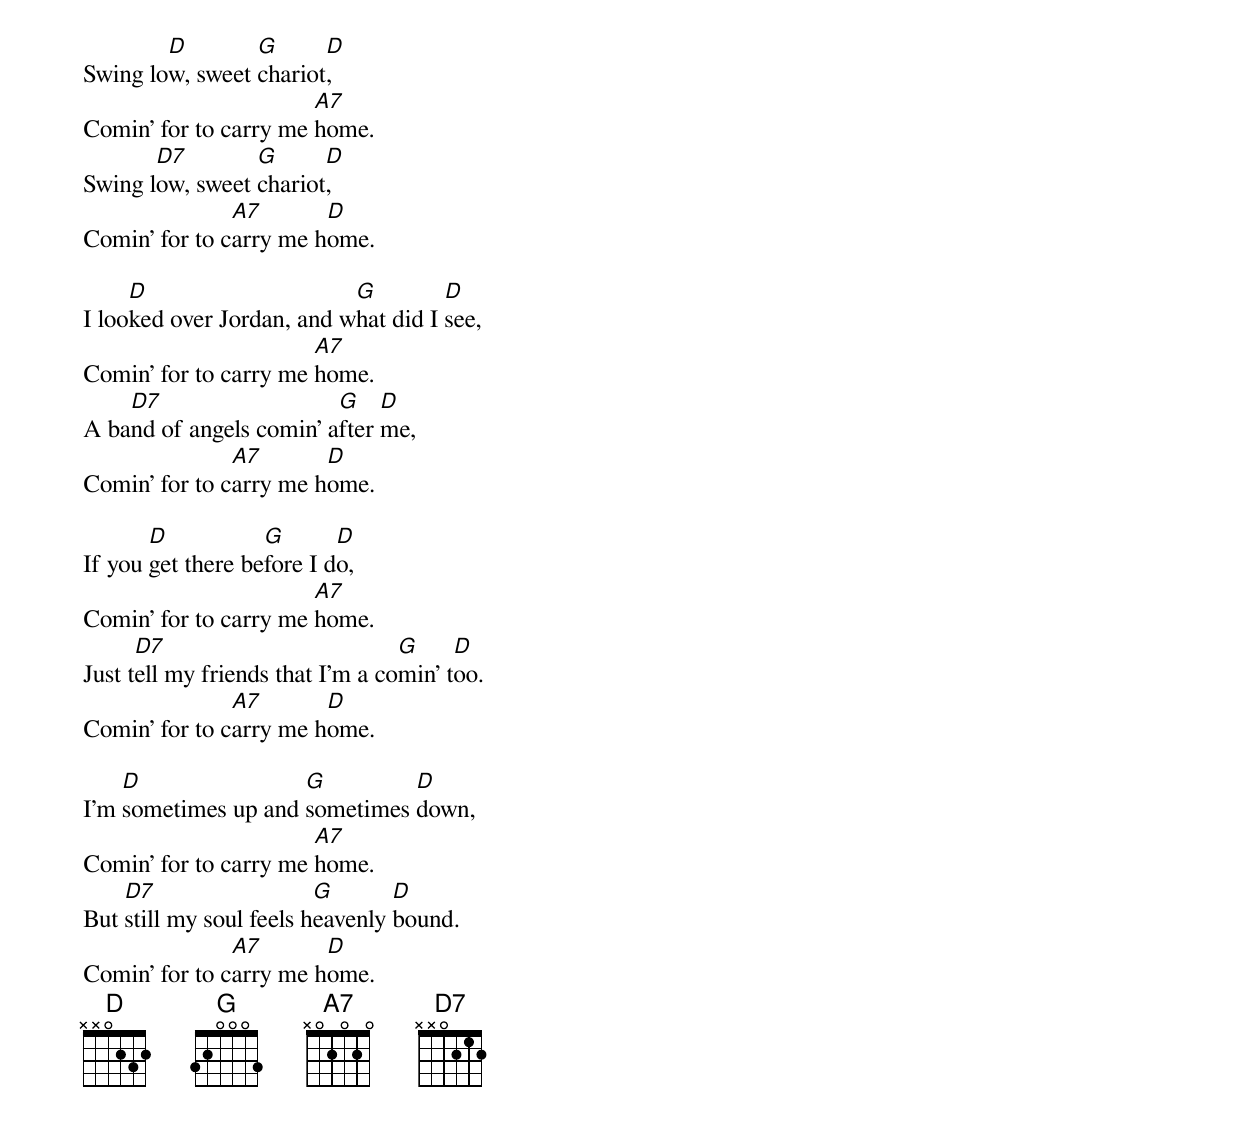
 	D	 G	D
Swing low, sweet chariot,
                       A7
Comin' for to carry me home.
       D7	 G	D
Swing low, sweet chariot,
 	       A7	D
Comin' for to carry me home.

     D                     G         D
I looked over Jordan, and what did I see,
                       A7
Comin' for to carry me home.
    D7                   G    D
A band of angels comin' after me,
 	       A7	D
Comin' for to carry me home.

       D           G       D
If you get there before I do,
                       A7
Comin' for to carry me home.
      D7                          G     D
Just tell my friends that I'm a comin' too.
 	       A7	D
Comin' for to carry me home.

    D                G         D
I'm sometimes up and sometimes down,
                       A7
Comin' for to carry me home.
    D7                   G       D
But still my soul feels heavenly bound.
 	       A7	D
Comin' for to carry me home.
